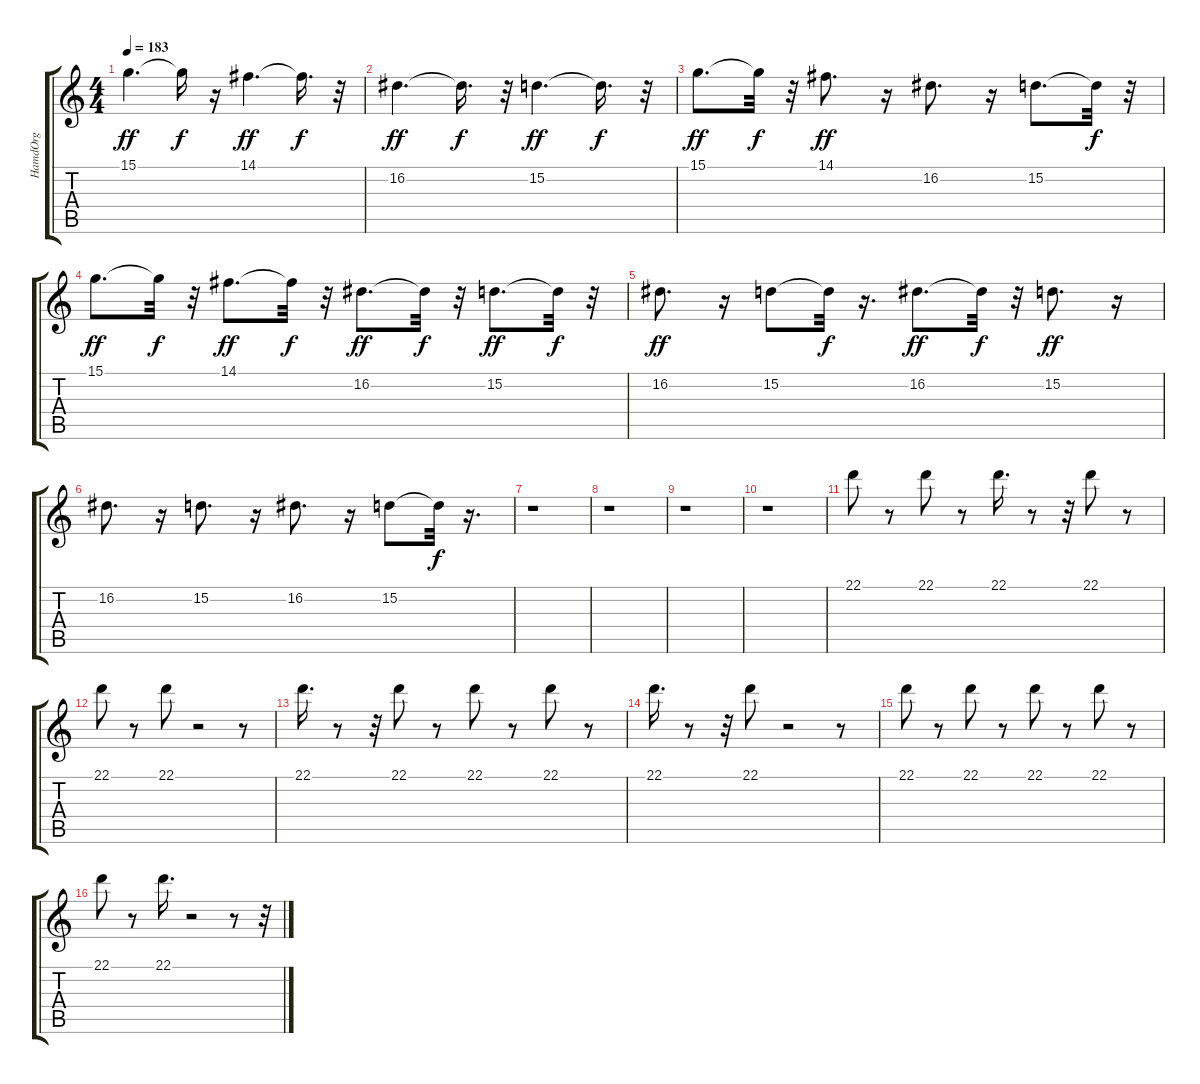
\track ("HamdOrg" "HamdOrg") {instrument drawbarorgan}
\staff {score tabs}
\tuning (E4 B3 G3 D3 A2 E2) {hide}
\ts (4 4)
\tempo 183
\clef g2
\ks c
15.1.4{d dy ff} 15.1{t}.16{dy f} r.16 14.1.4{d dy ff} 14.1{t}.16{d dy f} r.32 |
16.2.4{d dy ff} 16.2{t}.16{d dy f} r.32 15.2.4{d dy ff} 15.2{t}.16{d dy f} r.32 |
15.1.8{d dy ff} 15.1{t}.32{dy f} r.32 14.1.8{d dy ff} r.16 16.2.8{d} r.16 15.2.8{d} 15.2{t}.32{dy f} r.32 |
15.1.8{d dy ff} 15.1{t}.32{dy f} r.32 14.1.8{d dy ff} 14.1{t}.32{dy f} r.32 16.2.8{d dy ff} 16.2{t}.32{dy f} r.32 15.2.8{d dy ff} 15.2{t}.32{dy f} r.32 |
16.2.8{d dy ff} r.16 15.2.8 15.2{t}.32{dy f} r.16{d} 16.2.8{d dy ff} 16.2{t}.32{dy f} r.32 15.2.8{d dy ff} r.16 |
16.2.8{d} r.16 15.2.8{d} r.16 16.2.8{d} r.16 15.2.8 15.2{t}.32{dy f} r.16{d} |
r.1 |
r.1 |
r.1 |
r.1 |
22.1.8 r.8 22.1.8 r.8 22.1.16{d} r.8 r.32 22.1.8 r.8 |
22.1.8 r.8 22.1.8 r.2 r.8 |
22.1.16{d} r.8 r.32 22.1.8 r.8 22.1.8 r.8 22.1.8 r.8 |
22.1.16{d} r.8 r.32 22.1.8 r.2 r.8 |
22.1.8 r.8 22.1.8 r.8 22.1.8 r.8 22.1.8 r.8 |
22.1.8 r.8 22.1.16{d} r.2 r.8 r.32
